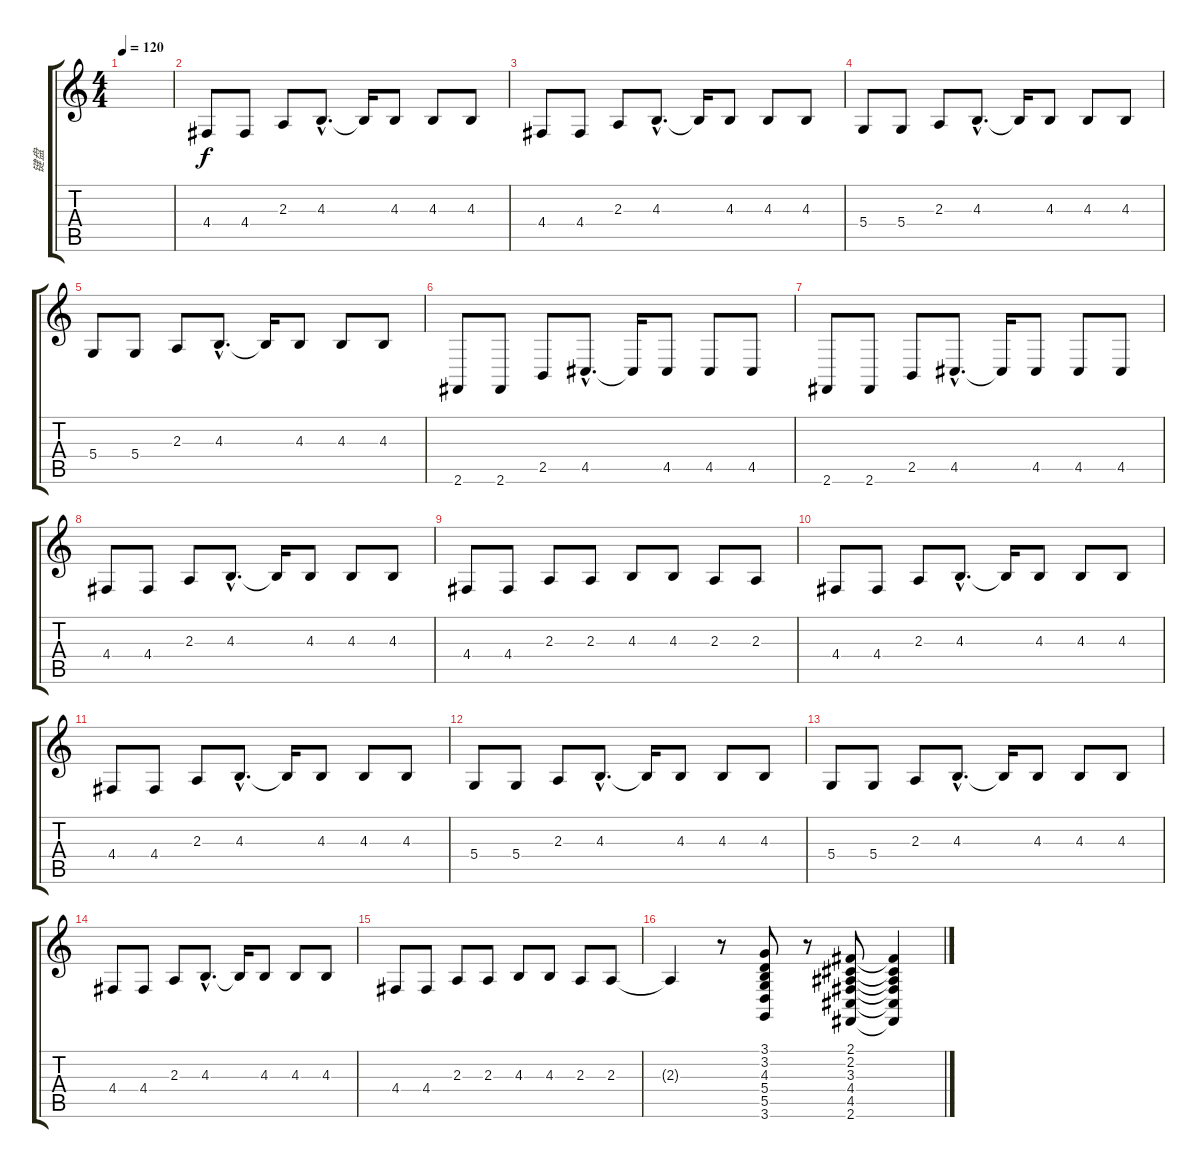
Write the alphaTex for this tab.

\track ("键盘" "键盘") {instrument brightacousticpiano}
\staff {score tabs}
\tuning (E4 B3 G3 D3 A2 E2) {hide}
\ts (4 4)
\tempo 120
\clef g2
\ks c
|
4.4.8{volume 11 instrument honkytonkpiano} 4.4.8 2.3.8 4.3{hac}.8{d} 4.3{t}.16 4.3.8 4.3.8 4.3.8 |
4.4.8 4.4.8 2.3.8 4.3{hac}.8{d} 4.3{t}.16 4.3.8 4.3.8 4.3.8 |
5.4.8 5.4.8 2.3.8 4.3{hac}.8{d} 4.3{t}.16 4.3.8 4.3.8 4.3.8 |
5.4.8 5.4.8 2.3.8 4.3{hac}.8{d} 4.3{t}.16 4.3.8 4.3.8 4.3.8 |
2.6.8 2.6.8 2.5.8 4.5{hac}.8{d} 4.5{t}.16 4.5.8 4.5.8 4.5.8 |
2.6.8 2.6.8 2.5.8 4.5{hac}.8{d} 4.5{t}.16 4.5.8 4.5.8 4.5.8 |
4.4.8{volume 9 instrument honkytonkpiano} 4.4.8 2.3.8 4.3{hac}.8{d} 4.3{t}.16 4.3.8 4.3.8 4.3.8 |
4.4.8 4.4.8 2.3.8 2.3.8 4.3.8 4.3.8 2.3.8 2.3.8 |
4.4.8{volume 9 instrument honkytonkpiano} 4.4.8 2.3.8 4.3{hac}.8{d} 4.3{t}.16 4.3.8 4.3.8 4.3.8 |
4.4.8 4.4.8 2.3.8 4.3{hac}.8{d} 4.3{t}.16 4.3.8 4.3.8 4.3.8 |
5.4.8 5.4.8 2.3.8 4.3{hac}.8{d} 4.3{t}.16 4.3.8 4.3.8 4.3.8 |
5.4.8 5.4.8 2.3.8 4.3{hac}.8{d} 4.3{t}.16 4.3.8 4.3.8 4.3.8 |
4.4.8{volume 9 instrument honkytonkpiano} 4.4.8 2.3.8 4.3{hac}.8{d} 4.3{t}.16 4.3.8 4.3.8 4.3.8 |
4.4.8 4.4.8 2.3.8 2.3.8 4.3.8 4.3.8 2.3.8 2.3.8 |
2.3{t}.4 r.8 (3.1 3.2 4.3 5.4 5.5 3.6).8 r.8 (2.1 2.2 3.3 4.4 4.5 2.6).8 (2.1{t} 2.2{t} 3.3{t} 4.4{t} 4.5{t} 2.6{t}).4
